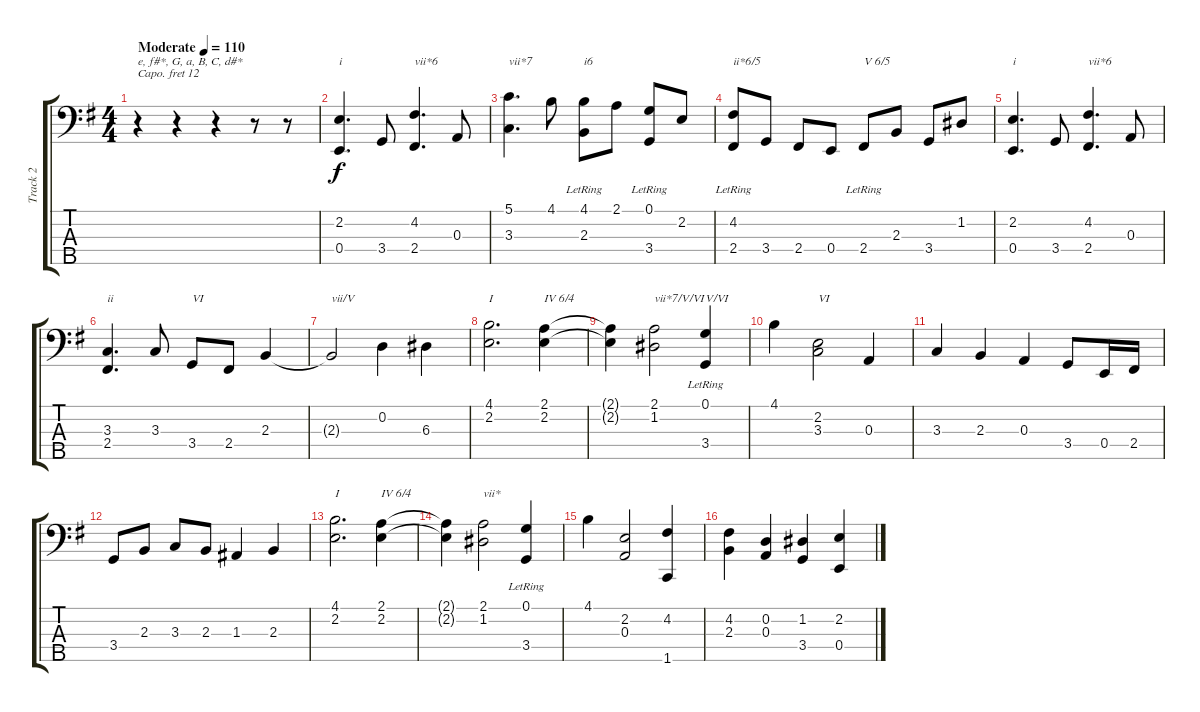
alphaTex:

\track ("Track 2" "Track 2") {instrument acousticgrandpiano}
\staff {score tabs}
\capo 12
\tuning (G2 D2 A1 E1 B0) {hide}
\ts (4 4)
\tempo (110 "Moderate")
\clef f4
\ks eminor
r.4{txt "e, f#*, G, a, B, C, d#*" dy f instrument acousticgrandpiano} r.4 r.4 r.8 r.8 |
(2.2 0.4).4{d txt "i"} 3.4.8 (4.2 2.4).4{d txt "vii*6"} 0.3.8 |
(5.1 3.3).4{d txt "vii*7"} 4.1.8 (4.1 2.3{lr}).8{txt "i6"} 2.1.8 (0.1 3.4{lr}).8 2.2.8 |
(4.2{lr} 2.4).8{txt "ii*6/5"} 3.4.8 2.4.8 0.4.8 2.4{lr}.8{txt "V 6/5"} 2.3.8 3.4.8 1.2.8 |
(2.2 0.4).4{d txt "i"} 3.4.8 (4.2 2.4).4{d txt "vii*6"} 0.3.8 |
(3.3 2.4).4{d txt "ii"} 3.3.8 3.4.8{txt "VI"} 2.4.8 2.3.4 |
2.3{t}.2{txt "vii/V"} 0.2.4 6.3.4 |
(4.1 2.2).2{d txt "I"} (2.1 2.2).4{txt "IV 6/4"} |
(2.1{t} 2.2{t}).4 (2.1 1.2).2{txt "vii*7/V/VI"} (0.1 3.4{lr}).4{txt "V/VI"} |
4.1.4 (2.2 3.3).2{txt "VI"} 0.3.4 |
3.3.4 2.3.4 0.3.4 3.4.8 0.4.16 2.4.16 |
3.4.8 2.3.8 3.3.8 2.3.8 1.3.4 2.3.4 |
(4.1 2.2).2{d txt "I"} (2.1 2.2).4{txt "IV 6/4"} |
(2.1{t} 2.2{t}).4 (2.1 1.2).2{txt "vii*"} (0.1 3.4{lr}).4 |
4.1.4 (2.2 0.3).2 (4.2 1.5).4 |
(4.2 2.3).4 (0.2 0.3).4 (1.2 3.4).4 (2.2 0.4).4
